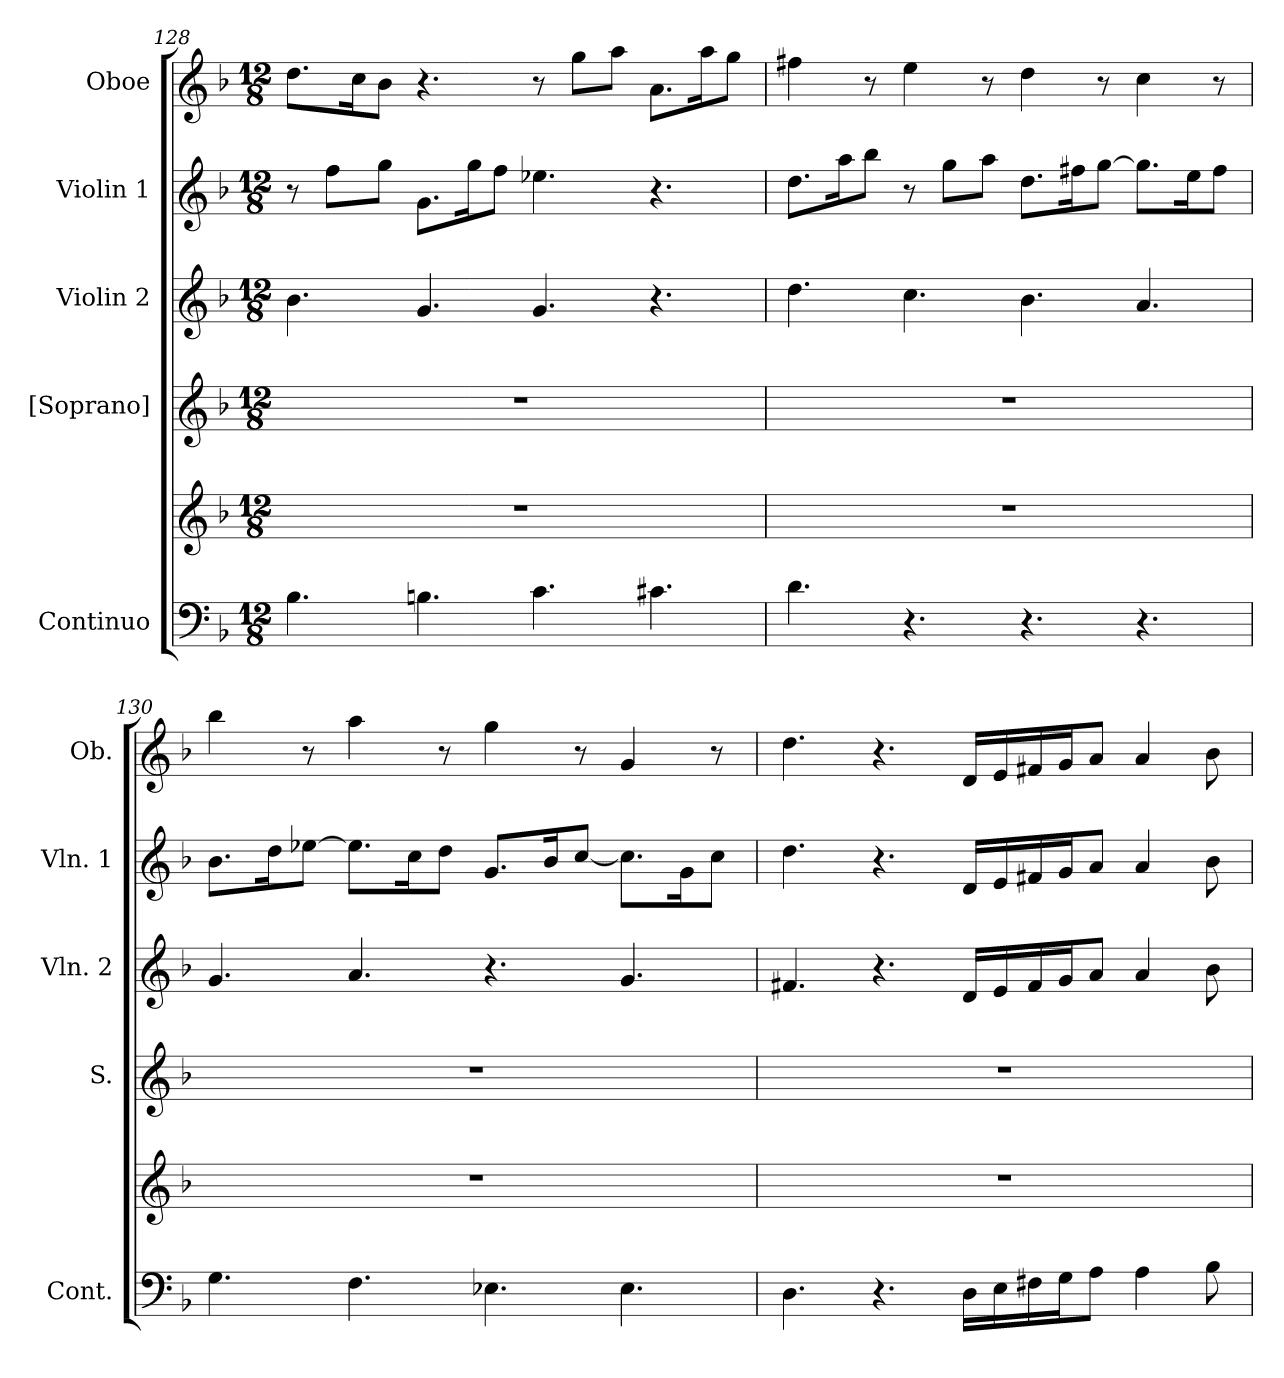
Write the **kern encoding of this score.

**kern	**kern	**kern	**kern	**kern	**kern
*part5	*part5	*part4	*part3	*part2	*part1
*staff6	*staff5	*staff4	*staff3	*staff2	*staff1
*I"Continuo	*	*I"[Soprano]	*I"Violin 2	*I"Violin 1	*I"Oboe
*I'Cont.	*	*I'S.	*I'Vln. 2	*I'Vln. 1	*I'Ob.
*clefF4	*clefG2	*clefG2	*clefG2	*clefG2	*clefG2
*k[b-]	*k[b-]	*k[b-]	*k[b-]	*k[b-]	*k[b-]
*F:	*F:	*F:	*F:	*F:	*F:
*M12/8	*M12/8	*M12/8	*M12/8	*M12/8	*M12/8
=128	=128	=128	=128	=128	=128
!	!LO:N:vis=1	!LO:N:vis=1	!	!	!
4.B-i\	1.r	1.r	4.b-i\	8r	8.ddi\L
.	.	.	.	8ffi\L	.
.	.	.	.	.	16cci\k
.	.	.	.	8ggi\J	8b-i\J
4.Bni\	.	.	4.gi/	8.gi\L	4.r
.	.	.	.	16ggi\k	.
.	.	.	.	8ffi\J	.
4.ci\	.	.	4.gi/	4.ee-Xi\	8r
.	.	.	.	.	8ggi\L
.	.	.	.	.	8aai\J
4.c#Xi\	.	.	4.r	4.r	8.ai\L
.	.	.	.	.	16aai\k
.	.	.	.	.	8ggi\J
=129	=129	=129	=129	=129	=129
!	!LO:N:vis=1	!LO:N:vis=1	!	!	!
4.di\	1.r	1.r	4.ddi\	8.ddi\L	4ff#Xi\
.	.	.	.	16aai\k	.
.	.	.	.	8bb-i\J	8r
4.r	.	.	4.cci\	8r	4eei\
.	.	.	.	8ggi\L	.
.	.	.	.	8aai\J	8r
4.r	.	.	4.b-i\	8.ddi\L	4ddi\
.	.	.	.	16ff#Xi\k	.
.	.	.	.	[8ggi\J	8r
4.r	.	.	4.ai/	8.ggi\L]	4cci\
.	.	.	.	16eei\k	.
.	.	.	.	8ff#i\J	8r
!!LO:LB:g=z
=130	=130	=130	=130	=130	=130
!	!LO:N:vis=1	!LO:N:vis=1	!	!	!
4.Gi\	1.r	1.r	4.gi/	8.b-i\L	4bb-i\
.	.	.	.	16ddi\k	.
.	.	.	.	[8ee-Xi\J	8r
4.Fi\	.	.	4.ai/	8.ee-i\L]	4aai\
.	.	.	.	16cci\k	.
.	.	.	.	8ddi\J	8r
4.E-Xi\	.	.	4.r	8.gi/L	4ggi\
.	.	.	.	16b-i/k	.
.	.	.	.	[8cci/J	8r
4.E-i\	.	.	4.gi/	8.cci\L]	4gi/
.	.	.	.	16gi\k	.
.	.	.	.	8cci\J	8r
=131	=131	=131	=131	=131	=131
!	!LO:N:vis=1	!LO:N:vis=1	!	!	!
4.Di\	1.r	1.r	4.f#Xi/	4.ddi\	4.ddi\
4.r	.	.	4.r	4.r	4.r
16Di\LL	.	.	16di/LL	16di/LL	16di/LL
16Ei\	.	.	16ei/	16ei/	16ei/
16F#Xi\	.	.	16f#i/	16f#Xi/	16f#Xi/
16Gi\J	.	.	16gi/J	16gi/J	16gi/J
8Ai\J	.	.	8ai/J	8ai/J	8ai/J
4Ai\	.	.	4ai/	4ai/	4ai/
8B-i\	.	.	8b-i\	8b-i\	8b-i\
=	=	=	=	=	=
*-	*-	*-	*-	*-	*-
